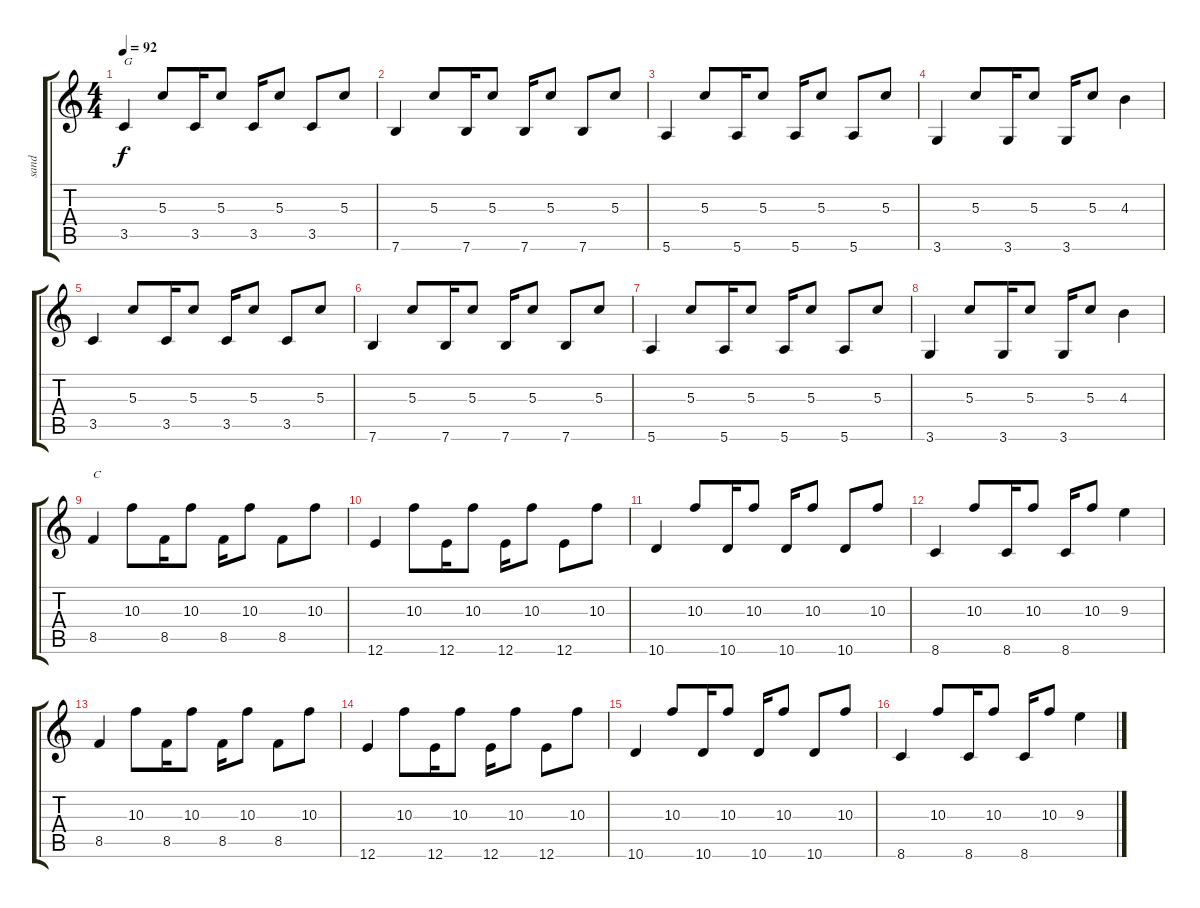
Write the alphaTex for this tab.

\track ("sand" "sand") {instrument acousticguitarnylon}
\staff {score tabs}
\tuning (E4 B3 G3 D3 A2 E2) {hide}
\ts (4 4)
\tempo 92
\clef g2
\ks c
3.5.4{txt "G" dy f volume 13 instrument acousticguitarnylon} 5.3.8 3.5.16 5.3.8 3.5.16 5.3.8 3.5.8 5.3.8 |
7.6.4 5.3.8 7.6.16 5.3.8 7.6.16 5.3.8 7.6.8 5.3.8 |
5.6.4 5.3.8 5.6.16 5.3.8 5.6.16 5.3.8 5.6.8 5.3.8 |
3.6.4 5.3.8 3.6.16 5.3.8 3.6.16 5.3.8 4.3.4 |
3.5.4 5.3.8 3.5.16 5.3.8 3.5.16 5.3.8 3.5.8 5.3.8 |
7.6.4 5.3.8 7.6.16 5.3.8 7.6.16 5.3.8 7.6.8 5.3.8 |
5.6.4 5.3.8 5.6.16 5.3.8 5.6.16 5.3.8 5.6.8 5.3.8 |
3.6.4 5.3.8 3.6.16 5.3.8 3.6.16 5.3.8 4.3.4 |
8.5.4{txt "C"} 10.3.8 8.5.16 10.3.8 8.5.16 10.3.8 8.5.8 10.3.8 |
12.6.4 10.3.8 12.6.16 10.3.8 12.6.16 10.3.8 12.6.8 10.3.8 |
10.6.4 10.3.8 10.6.16 10.3.8 10.6.16 10.3.8 10.6.8 10.3.8 |
8.6.4 10.3.8 8.6.16 10.3.8 8.6.16 10.3.8 9.3.4 |
8.5.4 10.3.8 8.5.16 10.3.8 8.5.16 10.3.8 8.5.8 10.3.8 |
12.6.4 10.3.8 12.6.16 10.3.8 12.6.16 10.3.8 12.6.8 10.3.8 |
10.6.4 10.3.8 10.6.16 10.3.8 10.6.16 10.3.8 10.6.8 10.3.8 |
8.6.4 10.3.8 8.6.16 10.3.8 8.6.16 10.3.8 9.3.4
